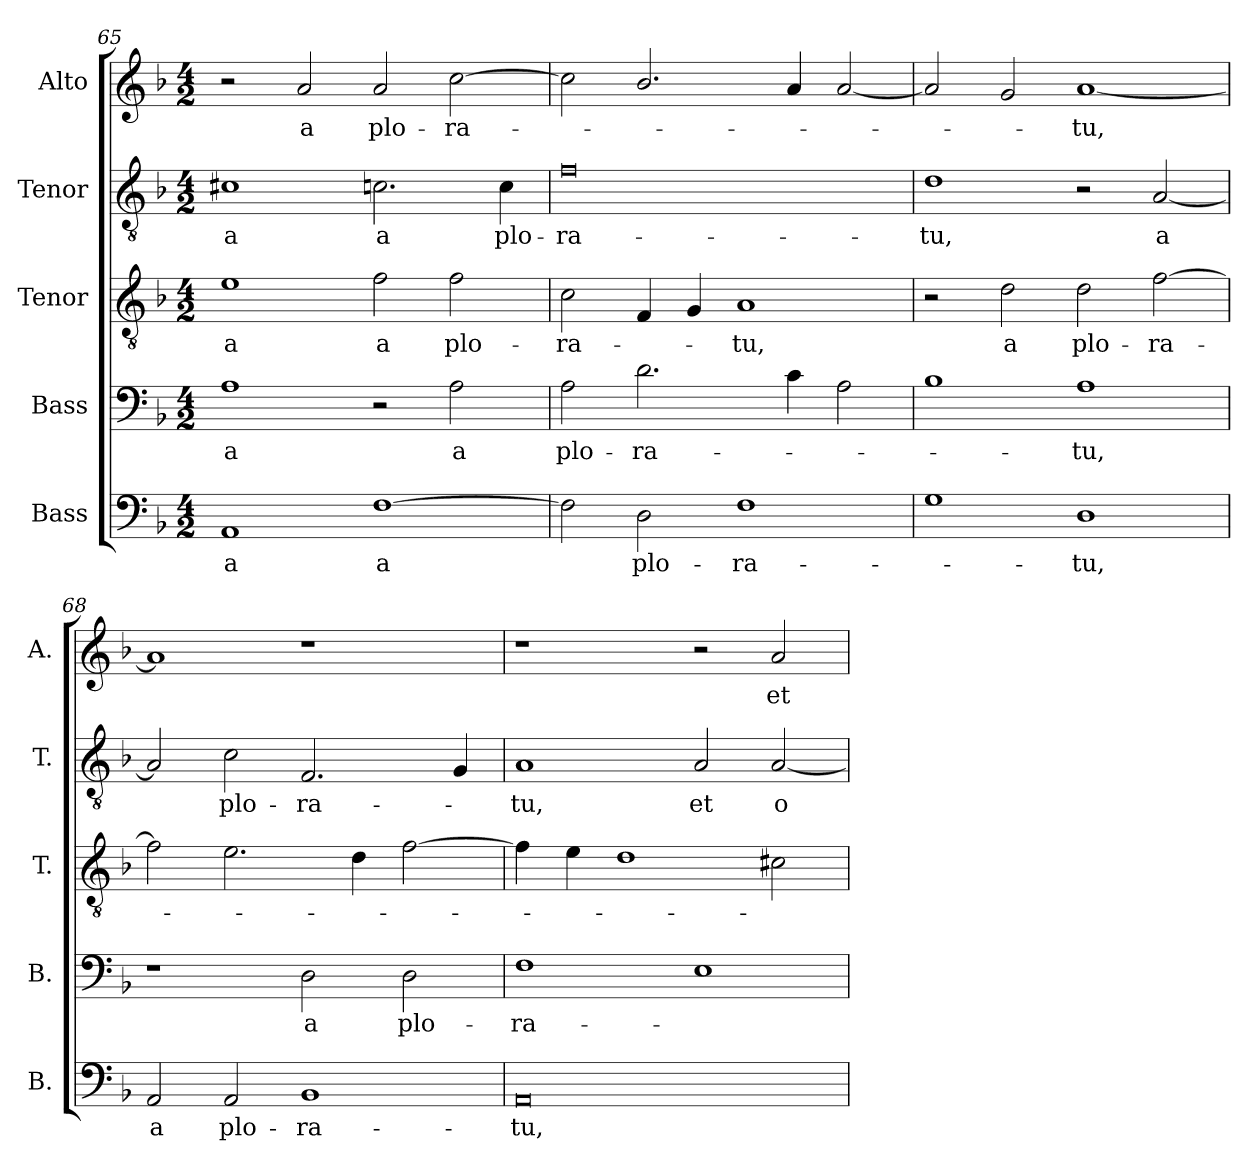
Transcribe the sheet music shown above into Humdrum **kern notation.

**kern	**text	**kern	**text	**kern	**text	**kern	**text	**kern	**text
*part5	*part5	*part4	*part4	*part3	*part3	*part2	*part2	*part1	*part1
*staff5	*staff5	*staff4	*staff4	*staff3	*staff3	*staff2	*staff2	*staff1	*staff1
*I"Bass	*	*I"Bass	*	*I"Tenor	*	*I"Tenor	*	*I"Alto	*
*I'B.	*	*I'B.	*	*I'T.	*	*I'T.	*	*I'A.	*
!!LO:PB:g=z
*clefF4	*	*clefF4	*	*clefGv2	*	*clefGv2	*	*clefG2	*
*	*	*	*	*ITrd7c12	*	*ITrd7c12	*	*	*
*k[b-]	*	*k[b-]	*	*k[b-]	*	*k[b-]	*	*k[b-]	*
*F:	*	*F:	*	*F:	*	*F:	*	*F:	*
*M4/2	*	*M4/2	*	*M4/2	*	*M4/2	*	*M4/2	*
=65	=65	=65	=65	=65	=65	=65	=65	=65	=65
!	!LO:LY:b:color=#000000	!	!	!	!	!	!	!	!
!	!	!	!LO:LY:b:color=#000000	!	!	!	!	!	!
!	!	!	!	!	!LO:LY:b:color=#000000	!	!	!	!
!	!	!	!	!	!	!	!LO:LY:b:color=#000000	!	!
1AAi	-a	1Ai	-a	1Ei	-a	1C#Xi	-a	2r	.
!	!	!	!	!	!	!	!	!	!LO:LY:b:color=#000000
.	.	.	.	.	.	.	.	2ai/	a
!	!LO:LY:b:color=#000000	!	!	!	!	!	!	!	!
!	!	!	!	!	!LO:LY:b:color=#000000	!	!	!	!
!	!	!	!	!	!	!	!LO:LY:b:color=#000000	!	!
!	!	!	!	!	!	!	!	!	!LO:LY:b:color=#000000
[1Fi	a	2r	.	2Fi\	a	2.Cni\	a	2ai/	plo-
!	!	!	!LO:LY:b:color=#000000	!	!	!	!	!	!
!	!	!	!	!	!LO:LY:b:color=#000000	!	!	!	!
!	!	!	!	!	!	!	!	!	!LO:LY:b:color=#000000
.	.	2Ai\	a	2Fi\	plo-	.	.	[2cci\	-ra-
!	!	!	!	!	!	!	!LO:LY:b:color=#000000	!	!
.	.	.	.	.	.	4Ci\	plo-	.	.
=66	=66	=66	=66	=66	=66	=66	=66	=66	=66
!	!	!	!LO:LY:b:color=#000000	!	!	!	!	!	!
!	!	!	!	!	!LO:LY:b:color=#000000	!	!	!	!
!	!	!	!	!	!	!	!LO:LY:b:color=#000000	!	!
2Fi\]	.	2Ai\	plo-	2Ci\	-ra-	0Fi	-ra-	2cci\]	.
!	!LO:LY:b:color=#000000	!	!	!	!	!	!	!	!
!	!	!	!LO:LY:b:color=#000000	!	!	!	!	!	!
2Di\	plo-	2.di\	-ra-	4FFi/	.	.	.	2.b-i/	.
.	.	.	.	4GGi/	.	.	.	.	.
!	!LO:LY:b:color=#000000	!	!	!	!	!	!	!	!
!	!	!	!	!	!LO:LY:b:color=#000000	!	!	!	!
1Fi	-ra-	.	.	1AAi	-tu,	.	.	.	.
.	.	4ci\	.	.	.	.	.	4ai/	.
.	.	2Ai\	.	.	.	.	.	[2ai/	.
=67	=67	=67	=67	=67	=67	=67	=67	=67	=67
!	!	!	!	!	!	!	!LO:LY:b:color=#000000	!	!
1Gi	.	1B-i	.	2r	.	1Di	-tu,	2ai/]	.
!	!	!	!	!	!LO:LY:b:color=#000000	!	!	!	!
.	.	.	.	2Di\	a	.	.	2gi/	.
!	!LO:LY:b:color=#000000	!	!	!	!	!	!	!	!
!	!	!	!LO:LY:b:color=#000000	!	!	!	!	!	!
!	!	!	!	!	!LO:LY:b:color=#000000	!	!	!	!
!	!	!	!	!	!	!	!	!	!LO:LY:b:color=#000000
1Di	-tu,	1Ai	-tu,	2Di\	plo-	2r	.	[1ai	-tu,
!	!	!	!	!	!LO:LY:b:color=#000000	!	!	!	!
!	!	!	!	!	!	!	!LO:LY:b:color=#000000	!	!
.	.	.	.	[2Fi\	-ra-	[2AAi/	a	.	.
=68	=68	=68	=68	=68	=68	=68	=68	=68	=68
!	!LO:LY:b:color=#000000	!	!	!	!	!	!	!	!
2AAi/	a	1r	.	2Fi\]	.	2AAi/]	.	1ai]	.
!	!LO:LY:b:color=#000000	!	!	!	!	!	!	!	!
!	!	!	!	!	!	!	!LO:LY:b:color=#000000	!	!
2AAi/	plo-	.	.	2.Ei\	.	2Ci\	plo-	.	.
!	!LO:LY:b:color=#000000	!	!	!	!	!	!	!	!
!	!	!	!LO:LY:b:color=#000000	!	!	!	!	!	!
!	!	!	!	!	!	!	!LO:LY:b:color=#000000	!	!
1BB-i	-ra-	2Di\	a	.	.	2.FFi/	-ra-	1r	.
.	.	.	.	4Di\	.	.	.	.	.
!	!	!	!LO:LY:b:color=#000000	!	!	!	!	!	!
.	.	2Di\	plo-	[2Fi\	.	.	.	.	.
.	.	.	.	.	.	4GGi/	.	.	.
=69	=69	=69	=69	=69	=69	=69	=69	=69	=69
!	!LO:LY:b:color=#000000	!	!	!	!	!	!	!	!
!	!	!	!LO:LY:b:color=#000000	!	!	!	!	!	!
!	!	!	!	!	!	!	!LO:LY:b:color=#000000	!	!
0AAi	-tu,	1Fi	-ra-	4Fi\]	.	1AAi	-tu,	1r	.
.	.	.	.	4Ei\	.	.	.	.	.
.	.	.	.	1Di	.	.	.	.	.
!	!	!	!	!	!	!	!LO:LY:b:color=#000000	!	!
.	.	1Ei	.	.	.	2AAi/	et	2r	.
!	!	!	!	!	!	!	!LO:LY:b:color=#000000	!	!
!	!	!	!	!	!	!	!	!	!LO:LY:b:color=#000000
.	.	.	.	2C#Xi\	.	[2AAi/	o-	2ai/	et
=	=	=	=	=	=	=	=	=	=
*-	*-	*-	*-	*-	*-	*-	*-	*-	*-
